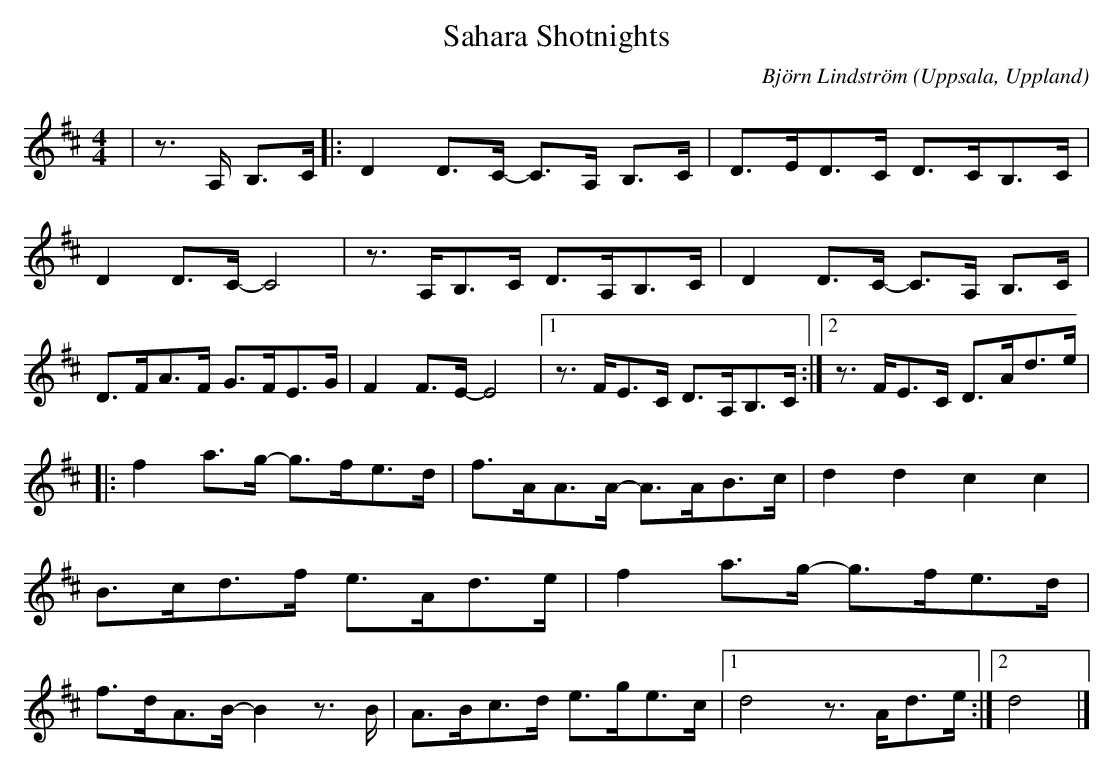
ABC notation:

X:1
T:Sahara Shotnights
C:Björn Lindström
O:Uppsala, Uppland
M:4/4
L:1/8
K:D
| z>A, B,>C |: D2 D>C - C>A, B,>C | D>ED>C D>CB,>C | D2 D>C - C4 | z>A,B,>C D>A,B,>C | D2 D>C - C>A, B,>C | D>FA>F G>FE>G | F2 F>E - E4 |1 z>FE>C D>A,B,>C :|2 z>FE>C D>Ad>e |
|: f2 a>g - g>fe>d | f>AA>A - A>AB>c | d2 d2 c2 c2 | B>cd>f e>Ad>e | f2 a>g - g>fe>d | f>dA>B - B2 z>B | A>Bc>d e>ge>c |1 d4  z>Ad>e :|2 d4 |]
